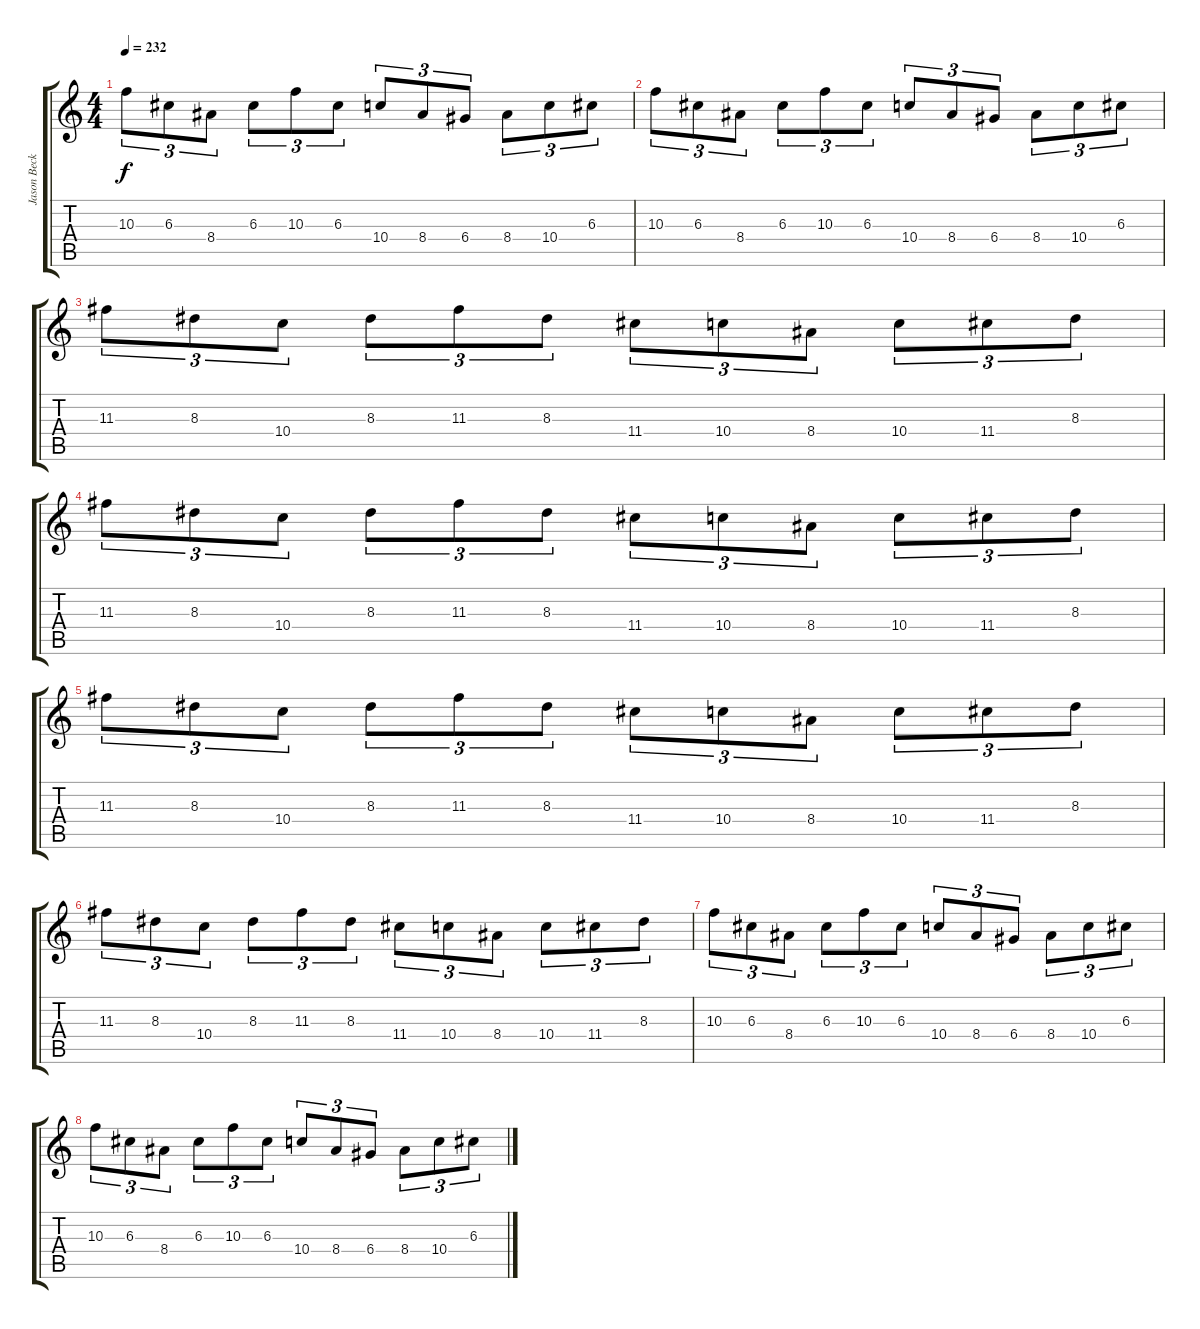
\track ("Jason Becker" "Jason Beck") {instrument distortionguitar}
\staff {score tabs}
\tuning (E4 B3 G3 D3 A2 E2) {hide}
\ts (4 4)
\tempo 232
\clef g2
\ks c
10.3.8{tu (3 2) dy f} 6.3.8{tu (3 2)} 8.4.8{tu (3 2)} 6.3.8{tu (3 2)} 10.3.8{tu (3 2)} 6.3.8{tu (3 2)} 10.4.8{tu (3 2)} 8.4.8{tu (3 2)} 6.4.8{tu (3 2)} 8.4.8{tu (3 2)} 10.4.8{tu (3 2)} 6.3.8{tu (3 2)} |
10.3.8{tu (3 2)} 6.3.8{tu (3 2)} 8.4.8{tu (3 2)} 6.3.8{tu (3 2)} 10.3.8{tu (3 2)} 6.3.8{tu (3 2)} 10.4.8{tu (3 2)} 8.4.8{tu (3 2)} 6.4.8{tu (3 2)} 8.4.8{tu (3 2)} 10.4.8{tu (3 2)} 6.3.8{tu (3 2)} |
11.3.8{tu (3 2)} 8.3.8{tu (3 2)} 10.4.8{tu (3 2)} 8.3.8{tu (3 2)} 11.3.8{tu (3 2)} 8.3.8{tu (3 2)} 11.4.8{tu (3 2)} 10.4.8{tu (3 2)} 8.4.8{tu (3 2)} 10.4.8{tu (3 2)} 11.4.8{tu (3 2)} 8.3.8{tu (3 2)} |
11.3.8{tu (3 2)} 8.3.8{tu (3 2)} 10.4.8{tu (3 2)} 8.3.8{tu (3 2)} 11.3.8{tu (3 2)} 8.3.8{tu (3 2)} 11.4.8{tu (3 2)} 10.4.8{tu (3 2)} 8.4.8{tu (3 2)} 10.4.8{tu (3 2)} 11.4.8{tu (3 2)} 8.3.8{tu (3 2)} |
11.3.8{tu (3 2)} 8.3.8{tu (3 2)} 10.4.8{tu (3 2)} 8.3.8{tu (3 2)} 11.3.8{tu (3 2)} 8.3.8{tu (3 2)} 11.4.8{tu (3 2)} 10.4.8{tu (3 2)} 8.4.8{tu (3 2)} 10.4.8{tu (3 2)} 11.4.8{tu (3 2)} 8.3.8{tu (3 2)} |
11.3.8{tu (3 2)} 8.3.8{tu (3 2)} 10.4.8{tu (3 2)} 8.3.8{tu (3 2)} 11.3.8{tu (3 2)} 8.3.8{tu (3 2)} 11.4.8{tu (3 2)} 10.4.8{tu (3 2)} 8.4.8{tu (3 2)} 10.4.8{tu (3 2)} 11.4.8{tu (3 2)} 8.3.8{tu (3 2)} |
10.3.8{tu (3 2)} 6.3.8{tu (3 2)} 8.4.8{tu (3 2)} 6.3.8{tu (3 2)} 10.3.8{tu (3 2)} 6.3.8{tu (3 2)} 10.4.8{tu (3 2)} 8.4.8{tu (3 2)} 6.4.8{tu (3 2)} 8.4.8{tu (3 2)} 10.4.8{tu (3 2)} 6.3.8{tu (3 2)} |
10.3.8{tu (3 2)} 6.3.8{tu (3 2)} 8.4.8{tu (3 2)} 6.3.8{tu (3 2)} 10.3.8{tu (3 2)} 6.3.8{tu (3 2)} 10.4.8{tu (3 2)} 8.4.8{tu (3 2)} 6.4.8{tu (3 2)} 8.4.8{tu (3 2)} 10.4.8{tu (3 2)} 6.3.8{tu (3 2)}
